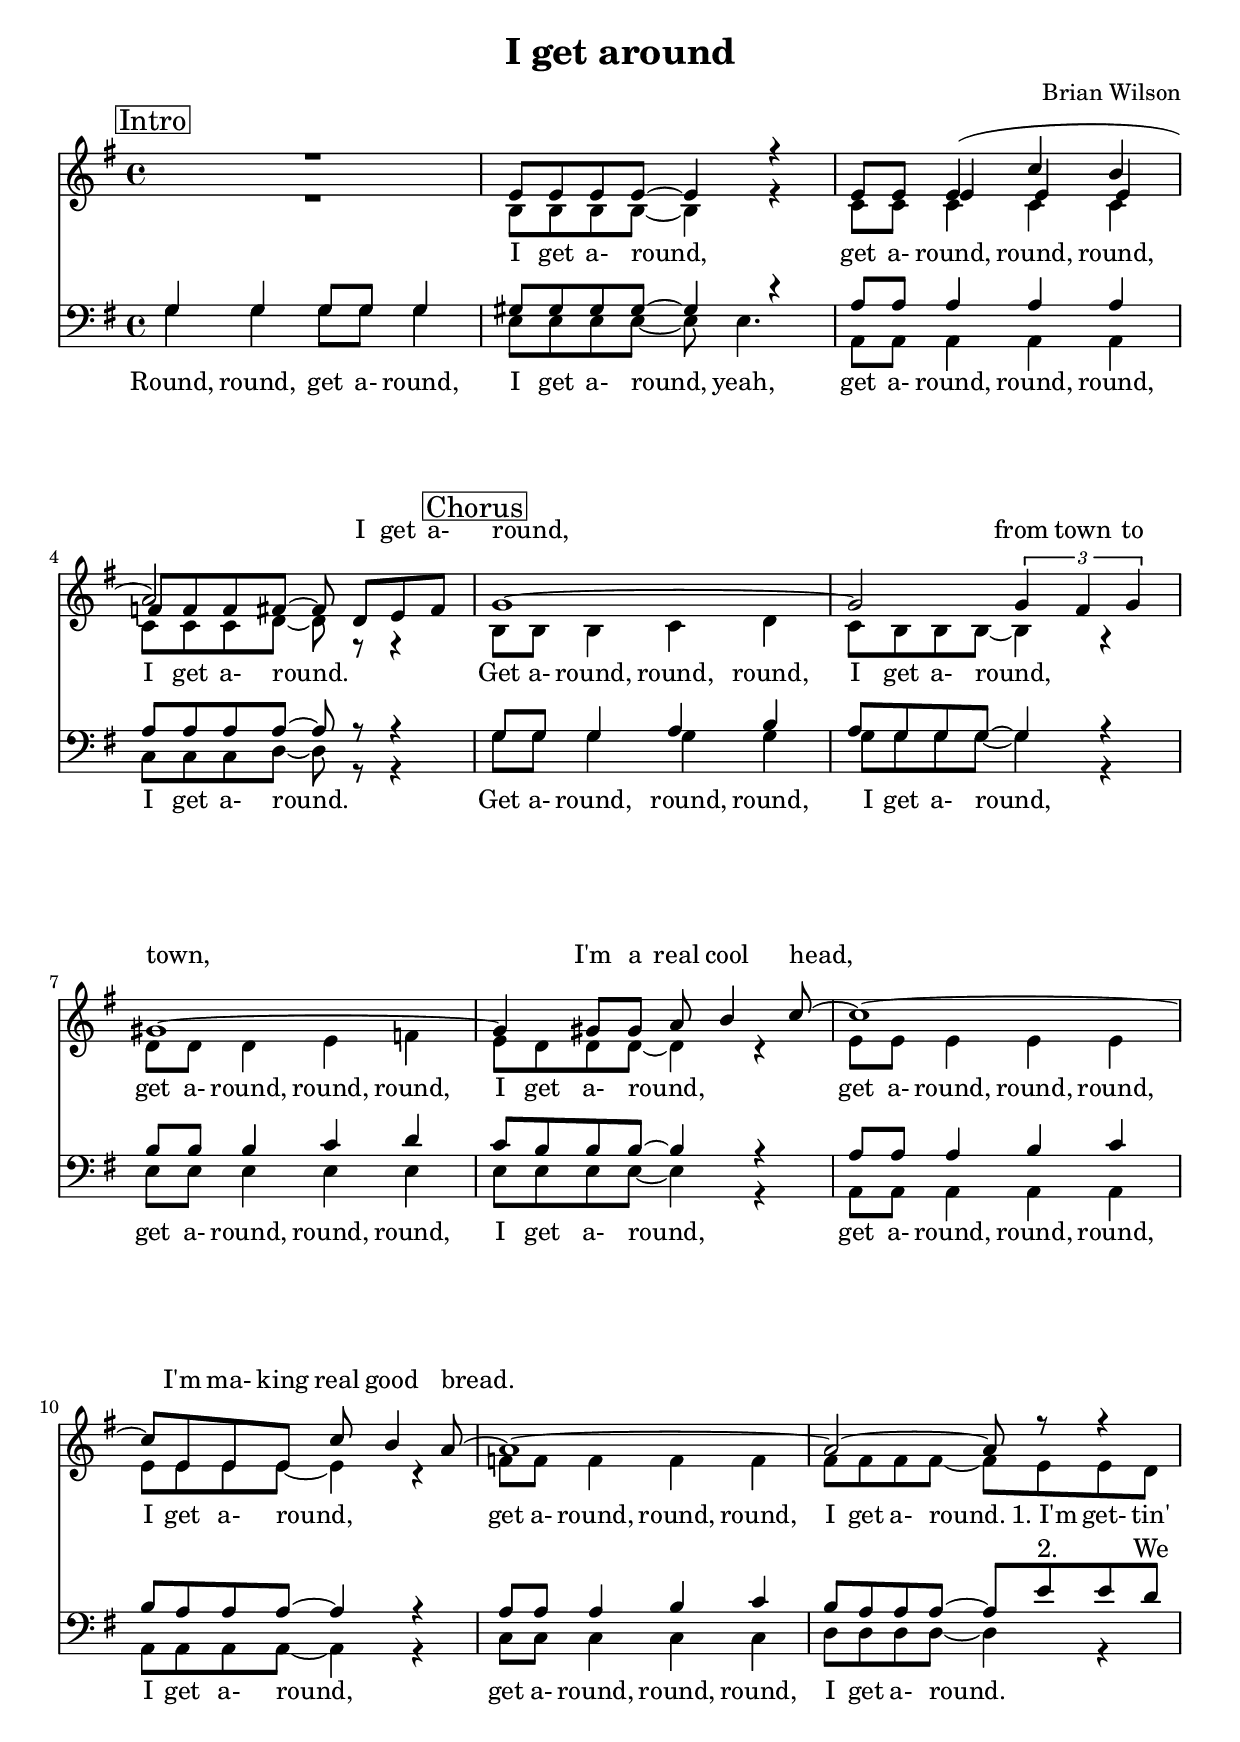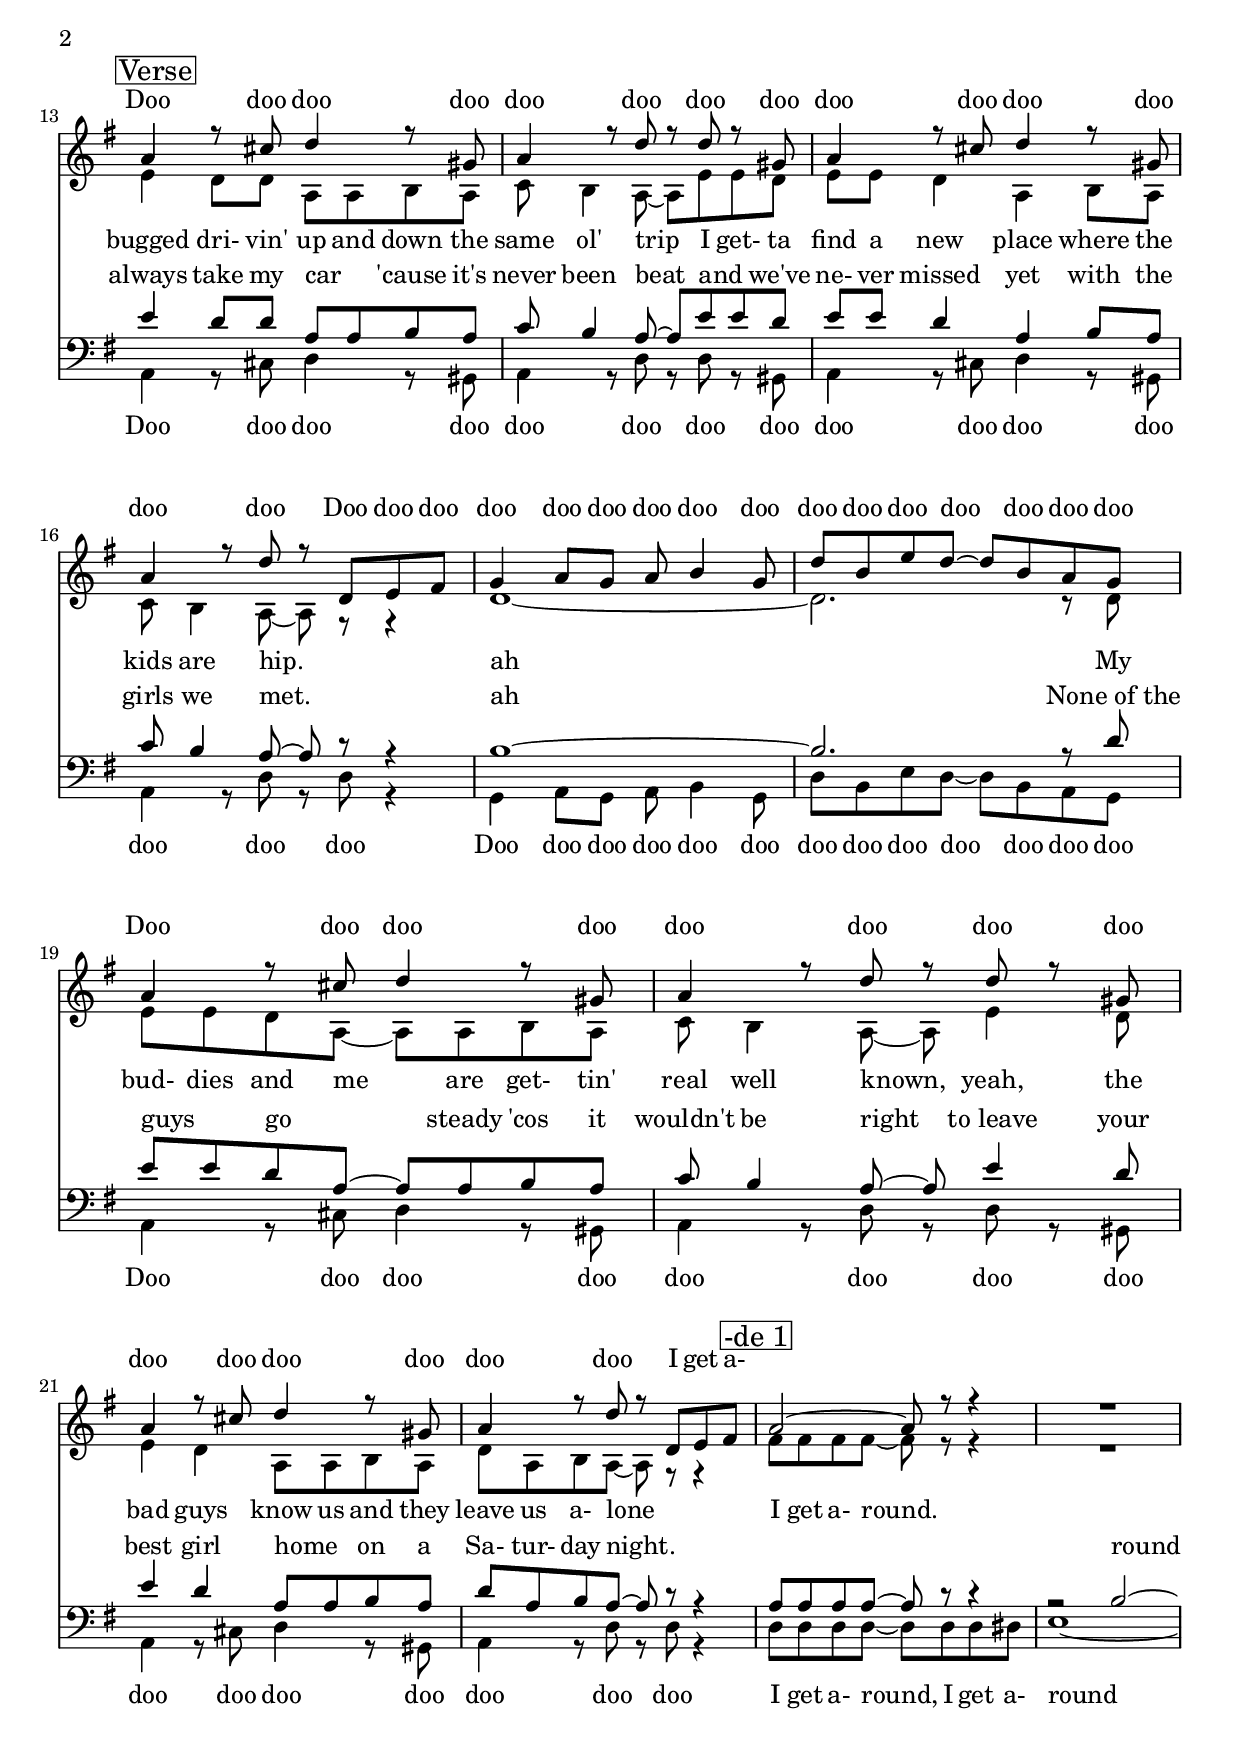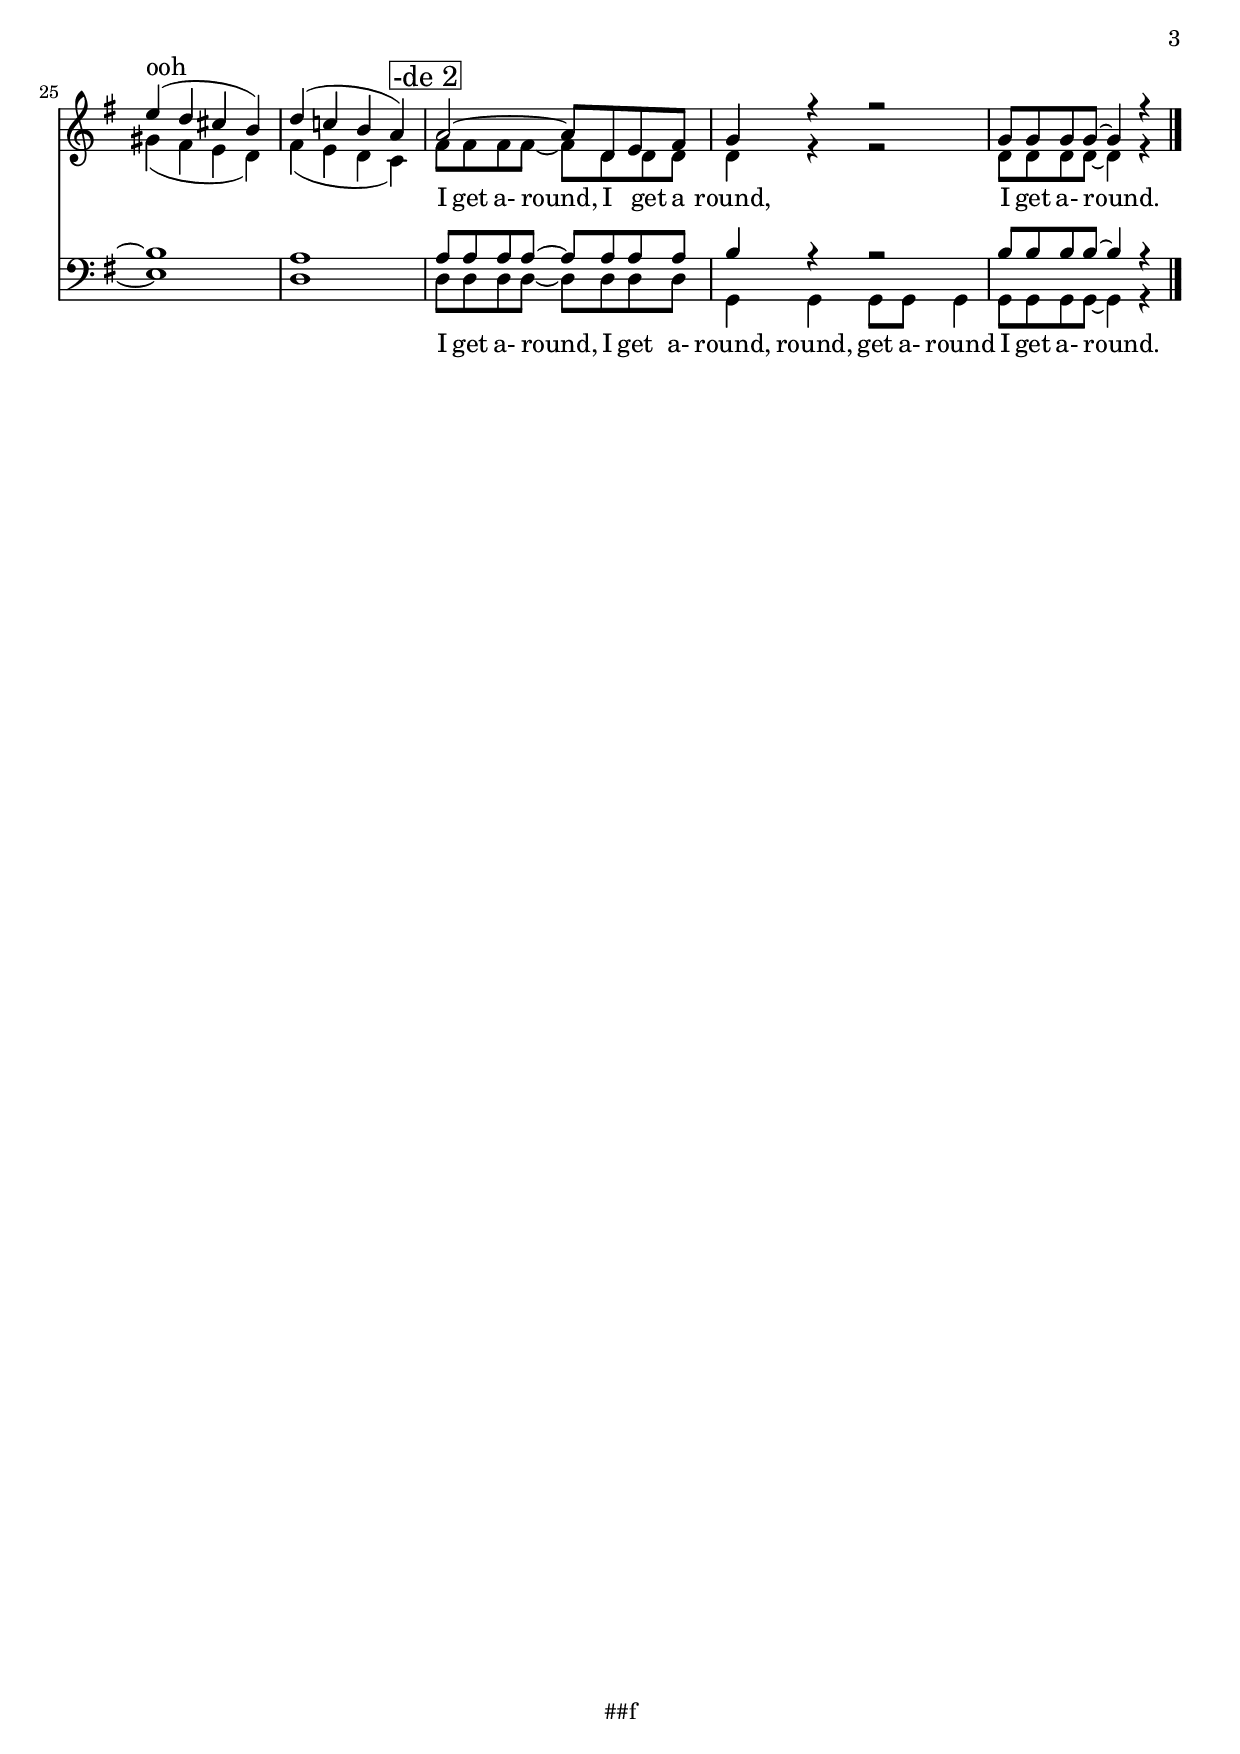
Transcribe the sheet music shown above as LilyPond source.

\version "2.16.2"  % necessary for upgrading to future LilyPond versions.  #(set-global-staff-size 26)

\header{
title = "A Million Dreams"
poet = "Ziv Zaifman, Hugh Jackman & Michelle Williams"
composer = "P!nk"
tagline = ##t
}

\header{
title = "I get around"
poet = ""
composer = "Brian Wilson"
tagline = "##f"
}

src = \markup
{
  \column
  {
    \justify
    {
    }
  }
}

srctab = \markup
{
  \column
  {
    \justify
    {
    }
  }
}

sopranI =
{
  \time 4/4
  \key g \major
  \relative c'
  {
    \mark \markup{ \box "Intro" }
    R1
    e8 e e e ~e4 r
    r4 e c' b
    a2 
    <<
      { e8 e e4 e e f8 f f fis ~fis }
      \new Staff = "sopI" \with {
        \remove "Time_signature_engraver"
        alignAboveContext = #"female"
        firstClef = ##f
      } <<
      \new Voice = "SopI" { r4 e4 (c' b a2) }
      \new Lyrics \with { alignBelowContext = #"sopI" }
        \lyricsto "SopI" { ooh }
        >>
    >>
  }
}

sopran =
{
  \time 4/4
  \key g \major
  \relative c'
  {
    \mark \markup{ \box "Intro" }
    R1
    e8 e e e ~e4 r
    <<
    { s4 e (c' b a2) }
    \\
    {}
    \\
    { e8 e e4 e e
    f8 f f fis ~fis }
    >>
    d8 e fis

    \mark \markup{ \box "Chorus" }
    g1
    ~g2 \times 2/3 { g4 fis g }
    gis1
    ~gis4 gis8 gis a b4 c8
    ~c1
    ~c8 e, e e c' b4 a8
    ~a1
    ~a2 ~a8 r r4

    \mark \markup { \box "Verse" }
    a4 r8 cis8 d4 r8 gis,8
    a4 r8 d r d r gis,
    a4 r8 cis8 d4 r8 gis,8
    a4 r8 d r d, e fis

    g4 a8 g a b4 g8
    d'8 b e d ~d b a g

    a4 r8 cis8 d4 r8 gis,8
    a4 r8 d r d r gis,
    a4 r8 cis8 d4 r8 gis,8
    a4 r8 d r d, e fis

    \mark \markup { \box "-de 1" }
    a2 ~a8 r r4
    R1
    e'4 (d cis b)
    d4 (c! b a)

    \mark \markup { \box "-de 2" }
    a2 ~a8 d, e fis
    g4 r r2
    g8 g g g ~g4 r
    \bar "|."
  }
}

alt =
{
  \time 4/4
  \key g \major
  \relative c'
  {
    \mark \markup{ \box "Intro" }
    R1
    b8 b b b ~b4 r
    c8 c c4 c c
    c8 c c d ~d r8 r4

    \mark \markup{ \box "Chorus" }
    b8 b b4 c d
    c8 b b b ~b4 r4
    d8 d d4 e f
    e8 d d d ~d4 r4
    e8 e e4 e e
    e8 e e e ~e4 r4
    f8 f f4 f f
    fis8 fis fis fis ~fis e e d

    \mark \markup { \box "Verse" }
    e4 d8 d a a b a
    c8 b4 a8 ~a e' e d
    e8 e d4 a b8 a
    c8 b4 a8 ~a r r4

    d1
    ~d2. r8 d8

    e8 e d a ~a a b a
    c8 b4 a8 ~a e'4 d8
    e4 d a8 a b a
    d8 a b a ~a r r4

    \mark \markup { \box "-de 1" }
    fis'8 fis fis fis ~fis r r4
    R1
    gis4 (fis e d)
    fis4 (e d c)

    \mark \markup { \box "-de 2" }
    fis8 fis fis fis ~fis d d d
    d4 r r2
    d8 d d d ~d4 r
    \bar "|."
  }
}

tenor =
{
  \time 4/4
  \key g \major
  \relative c'
  {
    \mark \markup{ \box "Intro" }
    g4 g g8 g g4
    gis8 gis gis gis ~gis4 r
    a8 a a4 a a
    a8 a a a ~a r8 r4

    \mark \markup{ \box "Chorus" }
    g8 g g4 a b
    a8 g g g ~g4 r4
    b8 b b4 c d
    c8 b b b ~b4 r4
    a8 a a4 b c
    b8 a a a ~a4 r4
    a8 a a4 b c
    b8 a a a ~a e' e d

    \mark \markup { \box "Verse" }
    e4 d8 d a a b a
    c8 b4 a8 ~a e' e d
    e8 e d4 a b8 a
    c8 b4 a8 ~a r r4

    b1
    ~b2. r8 d8

    e8 e d a ~a a b a
    c8 b4 a8 ~a e'4 d8
    e4 d a8 a b a
    d8 a b a ~a r r4

    \mark \markup { \box "-de 1" }
    a8 a a a ~a r r4
    r2 b
    ~b1
    a1

    \mark \markup { \box "-de 2" }
    a8 a a a ~a a a a
    b4 r r2
    b8 b b b ~b4 r
    \bar "|."
  }
}

bass =
{
  \time 4/4
  \key g \major
  \relative c'
  {
    \mark \markup{ \box "Intro" }
    g4 g g8 g g4
    e8 e e e ~e e4.
    a,8 a a4 a a
    c8 c c d ~d r8 r4

    \mark \markup{ \box "Chorus" }
    g8 g g4 g g
    g8 g g g ~g4 r4
    e8 e e4 e e
    e8 e e e ~e4 r4
    a,8 a a4 a a
    a8 a a a ~a4 r4
    c8 c c4 c c
    d8 d d d ~d4 r4

    \mark \markup { \box "Verse" }
    a4 r8 cis8 d4 r8 gis,8
    a4 r8 d r d r gis,
    a4 r8 cis8 d4 r8 gis,8
    a4 r8 d r d r4

    g,4 a8 g a b4 g8
    d'8 b e d ~d b a g

    a4 r8 cis8 d4 r8 gis,8
    a4 r8 d r d r gis,
    a4 r8 cis8 d4 r8 gis,8
    a4 r8 d r d r4

    \mark \markup { \box "-de 1" }
    d8 d d d ~d d d dis
    e1
    ~e1
    d1

    \mark \markup { \box "-de 2" }
    d8 d d d ~d d d d
    g,4 g g8 g g4
    g8 g g g ~g4 r
    \bar "|."
  }
}

sopranText =
\lyricmode {
_ _ _ _
I get a-
round,
from town to
town,
I'm a real cool head,
I'm ma- king real good bread.

Doo doo doo doo
doo doo doo doo
doo doo doo doo
doo doo

Doo doo doo doo doo doo doo doo
doo doo doo doo doo doo doo doo

Doo doo doo doo
doo doo doo doo
doo doo doo doo
doo doo

I get a-
_ ooh _
}

altText =
\lyricmode {
I get a- round,
get a- round, round, round,
I get a- round.

Get a- round, round, round,
I get a- round,
get a- round, round, round,
I get a- round,
get a- round, round, round,
I get a- round,
get a- round, round, round,
I get a- round.

"1. I'm" get- tin'
bugged dri- vin' up and down the
same ol' trip I get- ta
find a new place where the
kids are hip.
ah
My bud- dies and me are get- tin'
real well known, yeah, the
bad guys know us and they
leave us a- lone

I get a- round.
_ _

I get a- round, I get a
round,
I get a- round.
}

tenorText =
\lyricmode {
_ _ _ _ _
_ _ _ _
_ _ _ _ _
_ _ _ _

_ _ _ _ _
_ _ _ _
_ _ _ _ _
_ _ _ _
_ _ _ _ _
_ _ _ _
_ _ _ _ _
_ _ _ _

"2." _ We
always take my car _ 'cause it's
never been beat and _ we've
ne- ver missed yet with the
girls we met.
ah
None_of_the guys _ go _ steady 'cos it
wouldn't be right to_leave your
best girl home _ on a Sa- tur- day night.

_ _ _ _
round
}

bassText =
\lyricmode {
Round, round, get a- round,
I get a- round, yeah,
get a- round, round, round,
I get a- round.

Get a- round, round, round,
I get a- round,
get a- round, round, round,
I get a- round,
get a- round, round, round,
I get a- round,
get a- round, round, round,
I get a- round.

Doo doo doo doo
doo doo doo doo
doo doo doo doo
doo doo doo

Doo doo doo doo doo doo
doo doo doo doo doo doo doo

Doo doo doo doo
doo doo doo doo
doo doo doo doo
doo doo doo

I get a- round, I get a-
round _

I get a- round, I get a-
round, round, get a- round
I get a- round.
}

\book
{
  \score
  {
    <<
      \new Staff = "female" <<
      \new Voice = "Sopran" { \voiceOne \clef "treble" \sopran }
      \new Voice = "Alt" { \voiceTwo \clef "treble" \alt }
      \new Lyrics \with { alignAboveContext = #"female" }
        \lyricsto "Sopran" { \sopranText }
      \new Lyrics \with { alignBelowContext = #"female" }
        \lyricsto "Alt" { \altText }
      >>
      \new Staff = "male" <<
      \new Voice = "Tenor" { \voiceOne \clef "bass" \tenor }
      \new Voice = "Bass" { \voiceTwo \clef "bass" \bass }
      \new Lyrics \with { alignAboveContext = #"male" }
        \lyricsto "Tenor" { \tenorText }
      \new Lyrics \with { alignBelowContext = #"male" }
        \lyricsto "Bass" { \bassText }
      >>
    >>
    \layout
    {
      indent = 0\cm
    }
  }
  \src
}

\book
{
  \score
  {
    <<
      \new Staff
      {
        \set Staff.midiInstrument = #"flute"
        \new Voice = "Gesang" { \clef "bass" \bass }
      }
      \new Lyrics \lyricsto "Gesang" { \bassText }
    >>
    \midi{ \tempo 4 = 140 }
  }
}
